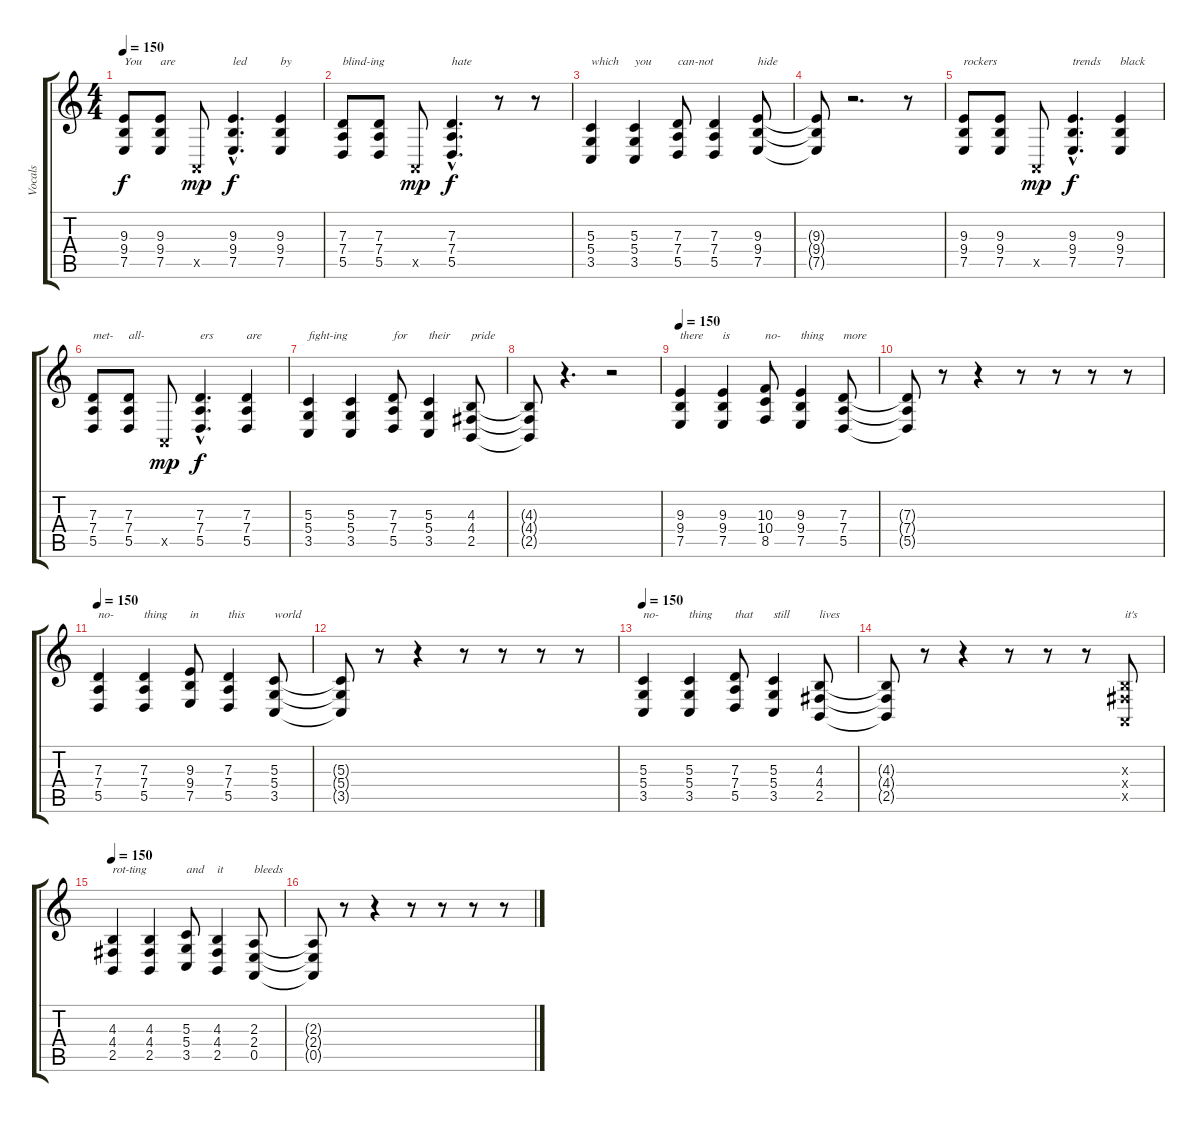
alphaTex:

\track ("Vocals" "Vocals") {instrument choiraahs}
\staff {score tabs}
\tuning (E4 B3 G3 D3 A2 E2) {hide}
\ts (4 4)
\tempo 150
\clef g2
\ks c
(9.3 9.4 7.5).8{txt "You" dy f} (9.3 9.4 7.5).8{txt "are"} 0.5{x}.8{dy mp} (9.3{hac} 9.4{hac} 7.5{hac}).4{d txt "led" dy f} (9.3 9.4 7.5).4{txt "by"} |
(7.3 7.4 5.5).8{txt "blind-ing"} (7.3 7.4 5.5).8 0.5{x}.8{dy mp} (7.3{hac} 7.4{hac} 5.5{hac}).4{d txt "hate" dy f} r.8 r.8 |
(5.3 5.4 3.5).4{txt "which"} (5.3 5.4 3.5).4{txt "you"} (7.3 7.4 5.5).8{txt "can-not"} (7.3 7.4 5.5).4 (9.3 9.4 7.5).8{txt "hide"} |
(9.3{t} 9.4{t} 7.5{t}).8 r.2{d} r.8 |
(9.3 9.4 7.5).8{txt "rockers"} (9.3 9.4 7.5).8 0.5{x}.8{dy mp} (9.3{hac} 9.4{hac} 7.5{hac}).4{d txt "trends" dy f} (9.3 9.4 7.5).4{txt "black"} |
(7.3 7.4 5.5).8{txt "met-"} (7.3 7.4 5.5).8{txt "all-"} 0.5{x}.8{dy mp} (7.3{hac} 7.4{hac} 5.5{hac}).4{d txt "ers" dy f} (7.3 7.4 5.5).4{txt "are"} |
(5.3 5.4 3.5).4{txt "fight-ing"} (5.3 5.4 3.5).4 (7.3 7.4 5.5).8{txt "for"} (5.3 5.4 3.5).4{txt "their"} (4.3 4.4 2.5).8{txt "pride"} |
(4.3{t} 4.4{t} 2.5{t}).8 r.4{d} r.2 |
\tempo 150
(9.3 9.4 7.5).4{txt "there"} (9.3 9.4 7.5).4{txt "is"} (10.3 10.4 8.5).8{txt "no-"} (9.3 9.4 7.5).4{txt "thing"} (7.3 7.4 5.5).8{txt "more"} |
(7.3{t} 7.4{t} 5.5{t}).8 r.8 r.4 r.8 r.8 r.8 r.8 |
\tempo 150
(7.3 7.4 5.5).4{txt "no-"} (7.3 7.4 5.5).4{txt "thing"} (9.3 9.4 7.5).8{txt "in"} (7.3 7.4 5.5).4{txt "this"} (5.3 5.4 3.5).8{txt "world"} |
(5.3{t} 5.4{t} 3.5{t}).8 r.8 r.4 r.8 r.8 r.8 r.8 |
\tempo 150
(5.3 5.4 3.5).4{txt "no-"} (5.3 5.4 3.5).4{txt "thing"} (7.3 7.4 5.5).8{txt "that"} (5.3 5.4 3.5).4{txt "still"} (4.3 4.4 2.5).8{txt "lives"} |
(4.3{t} 4.4{t} 2.5{t}).8 r.8 r.4 r.8 r.8 r.8 (4.3{x} 4.4{x} 0.5{x}).8{txt "it's"} |
\tempo 150
(4.3 4.4 2.5).4{txt "rot-ting"} (4.3 4.4 2.5).4 (5.3 5.4 3.5).8{txt "and"} (4.3 4.4 2.5).4{txt "it"} (2.3 2.4 0.5).8{txt "bleeds"} |
(2.3{t} 2.4{t} 0.5{t}).8 r.8 r.4 r.8 r.8 r.8 r.8
